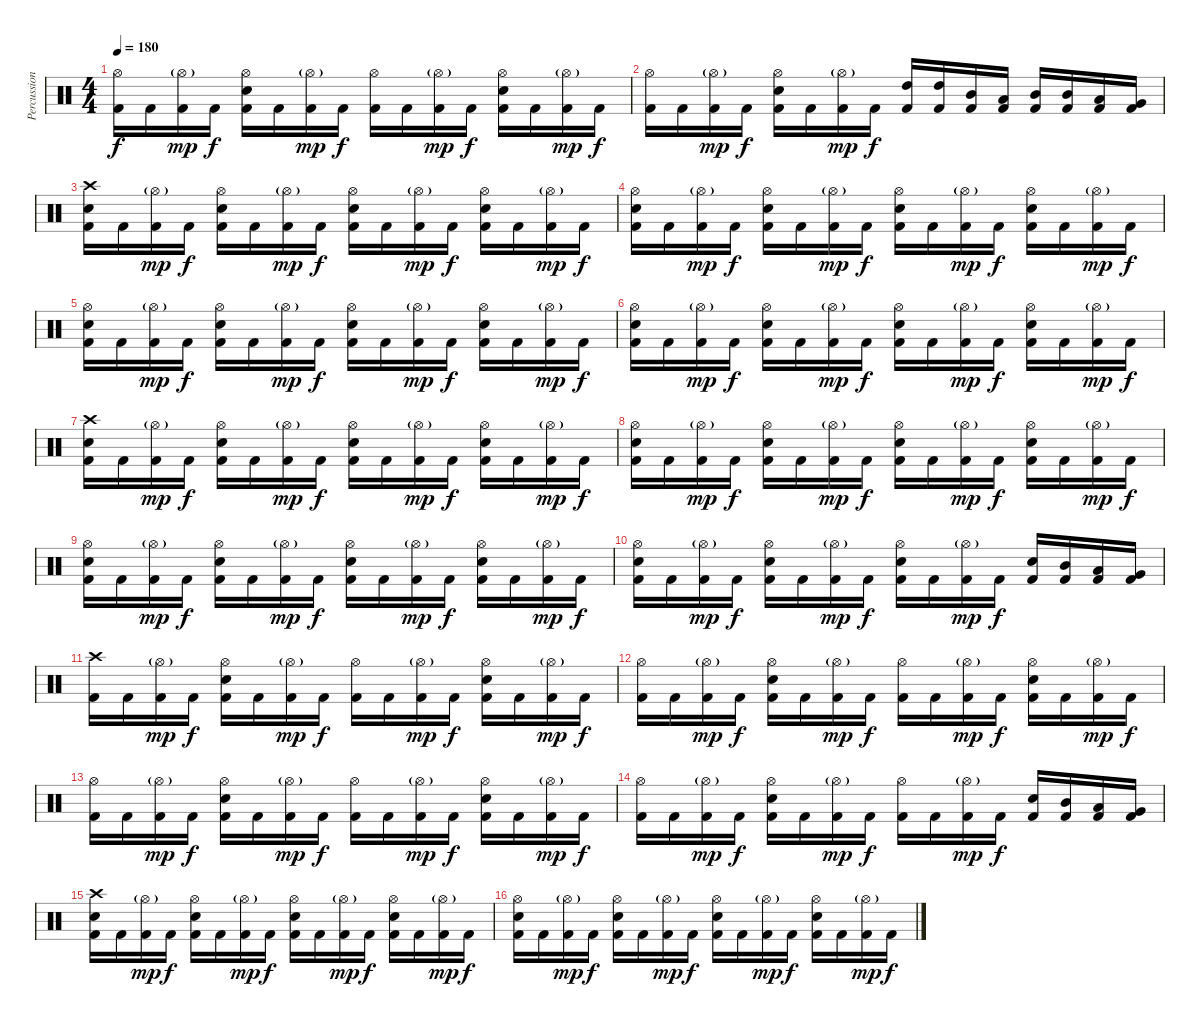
\track ("Percussioni" "Percussion") {instrument percussion}
\staff {score}
\articulation defaults
\ts (4 4)
\tempo 180
\clef neutral
\ks c
("Hi-Hat (open)" "Kick (hit) 2").16{dy f} "Kick (hit) 2".16 ("Hi-Hat (open)"{g} "Kick (hit) 2").16{dy mp} "Kick (hit) 2".16{dy f} ("Hi-Hat (open)" "Electric Snare (hit)" "Kick (hit) 2").16 "Kick (hit) 2".16 ("Hi-Hat (open)"{g} "Kick (hit) 2").16{dy mp} "Kick (hit) 2".16{dy f} ("Hi-Hat (open)" "Kick (hit) 2").16 "Kick (hit) 2".16 ("Hi-Hat (open)"{g} "Kick (hit) 2").16{dy mp} "Kick (hit) 2".16{dy f} ("Hi-Hat (open)" "Electric Snare (hit)" "Kick (hit) 2").16 "Kick (hit) 2".16 ("Hi-Hat (open)"{g} "Kick (hit) 2").16{dy mp} "Kick (hit) 2".16{dy f} |
("Hi-Hat (open)" "Kick (hit) 2").16 "Kick (hit) 2".16 ("Hi-Hat (open)"{g} "Kick (hit) 2").16{dy mp} "Kick (hit) 2".16{dy f} ("Hi-Hat (open)" "Electric Snare (hit)" "Kick (hit) 2").16 "Kick (hit) 2".16 ("Hi-Hat (open)"{g} "Kick (hit) 2").16{dy mp} "Kick (hit) 2".16{dy f} ("High Tom (hit)" "Kick (hit) 2").16 ("High Tom (hit)" "Kick (hit) 2").16 ("Mid Tom (hit)" "Kick (hit) 2").16 ("Low Tom (hit)" "Kick (hit) 2").16 ("Mid Tom (hit)" "Kick (hit) 2").16 ("Mid Tom (hit)" "Kick (hit) 2").16 ("Low Tom (hit)" "Kick (hit) 2").16 ("Very Low Tom (hit)" "Kick (hit) 2").16 |
("Crash high (hit)" "Electric Snare (hit)" "Kick (hit) 2").16 "Kick (hit) 2".16 ("Hi-Hat (open)"{g} "Kick (hit) 2").16{dy mp} "Kick (hit) 2".16{dy f} ("Hi-Hat (open)" "Electric Snare (hit)" "Kick (hit) 2").16 "Kick (hit) 2".16 ("Hi-Hat (open)"{g} "Kick (hit) 2").16{dy mp} "Kick (hit) 2".16{dy f} ("Hi-Hat (open)" "Electric Snare (hit)" "Kick (hit) 2").16 "Kick (hit) 2".16 ("Hi-Hat (open)"{g} "Kick (hit) 2").16{dy mp} "Kick (hit) 2".16{dy f} ("Hi-Hat (open)" "Electric Snare (hit)" "Kick (hit) 2").16 "Kick (hit) 2".16 ("Hi-Hat (open)"{g} "Kick (hit) 2").16{dy mp} "Kick (hit) 2".16{dy f} |
("Hi-Hat (open)" "Electric Snare (hit)" "Kick (hit) 2").16 "Kick (hit) 2".16 ("Hi-Hat (open)"{g} "Kick (hit) 2").16{dy mp} "Kick (hit) 2".16{dy f} ("Hi-Hat (open)" "Electric Snare (hit)" "Kick (hit) 2").16 "Kick (hit) 2".16 ("Hi-Hat (open)"{g} "Kick (hit) 2").16{dy mp} "Kick (hit) 2".16{dy f} ("Hi-Hat (open)" "Electric Snare (hit)" "Kick (hit) 2").16 "Kick (hit) 2".16 ("Hi-Hat (open)"{g} "Kick (hit) 2").16{dy mp} "Kick (hit) 2".16{dy f} ("Hi-Hat (open)" "Electric Snare (hit)" "Kick (hit) 2").16 "Kick (hit) 2".16 ("Hi-Hat (open)"{g} "Kick (hit) 2").16{dy mp} "Kick (hit) 2".16{dy f} |
("Hi-Hat (open)" "Electric Snare (hit)" "Kick (hit) 2").16 "Kick (hit) 2".16 ("Hi-Hat (open)"{g} "Kick (hit) 2").16{dy mp} "Kick (hit) 2".16{dy f} ("Hi-Hat (open)" "Electric Snare (hit)" "Kick (hit) 2").16 "Kick (hit) 2".16 ("Hi-Hat (open)"{g} "Kick (hit) 2").16{dy mp} "Kick (hit) 2".16{dy f} ("Hi-Hat (open)" "Electric Snare (hit)" "Kick (hit) 2").16 "Kick (hit) 2".16 ("Hi-Hat (open)"{g} "Kick (hit) 2").16{dy mp} "Kick (hit) 2".16{dy f} ("Hi-Hat (open)" "Electric Snare (hit)" "Kick (hit) 2").16 "Kick (hit) 2".16 ("Hi-Hat (open)"{g} "Kick (hit) 2").16{dy mp} "Kick (hit) 2".16{dy f} |
("Hi-Hat (open)" "Electric Snare (hit)" "Kick (hit) 2").16 "Kick (hit) 2".16 ("Hi-Hat (open)"{g} "Kick (hit) 2").16{dy mp} "Kick (hit) 2".16{dy f} ("Hi-Hat (open)" "Electric Snare (hit)" "Kick (hit) 2").16 "Kick (hit) 2".16 ("Hi-Hat (open)"{g} "Kick (hit) 2").16{dy mp} "Kick (hit) 2".16{dy f} ("Hi-Hat (open)" "Electric Snare (hit)" "Kick (hit) 2").16 "Kick (hit) 2".16 ("Hi-Hat (open)"{g} "Kick (hit) 2").16{dy mp} "Kick (hit) 2".16{dy f} ("Hi-Hat (open)" "Electric Snare (hit)" "Kick (hit) 2").16 "Kick (hit) 2".16 ("Hi-Hat (open)"{g} "Kick (hit) 2").16{dy mp} "Kick (hit) 2".16{dy f} |
("Crash high (hit)" "Electric Snare (hit)" "Kick (hit) 2").16 "Kick (hit) 2".16 ("Hi-Hat (open)"{g} "Kick (hit) 2").16{dy mp} "Kick (hit) 2".16{dy f} ("Hi-Hat (open)" "Electric Snare (hit)" "Kick (hit) 2").16 "Kick (hit) 2".16 ("Hi-Hat (open)"{g} "Kick (hit) 2").16{dy mp} "Kick (hit) 2".16{dy f} ("Hi-Hat (open)" "Electric Snare (hit)" "Kick (hit) 2").16 "Kick (hit) 2".16 ("Hi-Hat (open)"{g} "Kick (hit) 2").16{dy mp} "Kick (hit) 2".16{dy f} ("Hi-Hat (open)" "Electric Snare (hit)" "Kick (hit) 2").16 "Kick (hit) 2".16 ("Hi-Hat (open)"{g} "Kick (hit) 2").16{dy mp} "Kick (hit) 2".16{dy f} |
("Hi-Hat (open)" "Electric Snare (hit)" "Kick (hit) 2").16 "Kick (hit) 2".16 ("Hi-Hat (open)"{g} "Kick (hit) 2").16{dy mp} "Kick (hit) 2".16{dy f} ("Hi-Hat (open)" "Electric Snare (hit)" "Kick (hit) 2").16 "Kick (hit) 2".16 ("Hi-Hat (open)"{g} "Kick (hit) 2").16{dy mp} "Kick (hit) 2".16{dy f} ("Hi-Hat (open)" "Electric Snare (hit)" "Kick (hit) 2").16 "Kick (hit) 2".16 ("Hi-Hat (open)"{g} "Kick (hit) 2").16{dy mp} "Kick (hit) 2".16{dy f} ("Hi-Hat (open)" "Electric Snare (hit)" "Kick (hit) 2").16 "Kick (hit) 2".16 ("Hi-Hat (open)"{g} "Kick (hit) 2").16{dy mp} "Kick (hit) 2".16{dy f} |
("Hi-Hat (open)" "Electric Snare (hit)" "Kick (hit) 2").16 "Kick (hit) 2".16 ("Hi-Hat (open)"{g} "Kick (hit) 2").16{dy mp} "Kick (hit) 2".16{dy f} ("Hi-Hat (open)" "Electric Snare (hit)" "Kick (hit) 2").16 "Kick (hit) 2".16 ("Hi-Hat (open)"{g} "Kick (hit) 2").16{dy mp} "Kick (hit) 2".16{dy f} ("Hi-Hat (open)" "Electric Snare (hit)" "Kick (hit) 2").16 "Kick (hit) 2".16 ("Hi-Hat (open)"{g} "Kick (hit) 2").16{dy mp} "Kick (hit) 2".16{dy f} ("Hi-Hat (open)" "Electric Snare (hit)" "Kick (hit) 2").16 "Kick (hit) 2".16 ("Hi-Hat (open)"{g} "Kick (hit) 2").16{dy mp} "Kick (hit) 2".16{dy f} |
("Hi-Hat (open)" "Electric Snare (hit)" "Kick (hit) 2").16 "Kick (hit) 2".16 ("Hi-Hat (open)"{g} "Kick (hit) 2").16{dy mp} "Kick (hit) 2".16{dy f} ("Hi-Hat (open)" "Electric Snare (hit)" "Kick (hit) 2").16 "Kick (hit) 2".16 ("Hi-Hat (open)"{g} "Kick (hit) 2").16{dy mp} "Kick (hit) 2".16{dy f} ("Hi-Hat (open)" "Electric Snare (hit)" "Kick (hit) 2").16 "Kick (hit) 2".16 ("Hi-Hat (open)"{g} "Kick (hit) 2").16{dy mp} "Kick (hit) 2".16{dy f} ("Electric Snare (hit)" "Kick (hit) 2").16 ("Mid Tom (hit)" "Kick (hit) 2").16 ("Low Tom (hit)" "Kick (hit) 2").16 ("Very Low Tom (hit)" "Kick (hit) 2").16 |
("Crash high (hit)" "Kick (hit) 2").16 "Kick (hit) 2".16 ("Hi-Hat (open)"{g} "Kick (hit) 2").16{dy mp} "Kick (hit) 2".16{dy f} ("Hi-Hat (open)" "Electric Snare (hit)" "Kick (hit) 2").16 "Kick (hit) 2".16 ("Hi-Hat (open)"{g} "Kick (hit) 2").16{dy mp} "Kick (hit) 2".16{dy f} ("Hi-Hat (open)" "Kick (hit) 2").16 "Kick (hit) 2".16 ("Hi-Hat (open)"{g} "Kick (hit) 2").16{dy mp} "Kick (hit) 2".16{dy f} ("Hi-Hat (open)" "Electric Snare (hit)" "Kick (hit) 2").16 "Kick (hit) 2".16 ("Hi-Hat (open)"{g} "Kick (hit) 2").16{dy mp} "Kick (hit) 2".16{dy f} |
("Hi-Hat (open)" "Kick (hit) 2").16 "Kick (hit) 2".16 ("Hi-Hat (open)"{g} "Kick (hit) 2").16{dy mp} "Kick (hit) 2".16{dy f} ("Hi-Hat (open)" "Electric Snare (hit)" "Kick (hit) 2").16 "Kick (hit) 2".16 ("Hi-Hat (open)"{g} "Kick (hit) 2").16{dy mp} "Kick (hit) 2".16{dy f} ("Hi-Hat (open)" "Kick (hit) 2").16 "Kick (hit) 2".16 ("Hi-Hat (open)"{g} "Kick (hit) 2").16{dy mp} "Kick (hit) 2".16{dy f} ("Hi-Hat (open)" "Electric Snare (hit)" "Kick (hit) 2").16 "Kick (hit) 2".16 ("Hi-Hat (open)"{g} "Kick (hit) 2").16{dy mp} "Kick (hit) 2".16{dy f} |
("Hi-Hat (open)" "Kick (hit) 2").16 "Kick (hit) 2".16 ("Hi-Hat (open)"{g} "Kick (hit) 2").16{dy mp} "Kick (hit) 2".16{dy f} ("Hi-Hat (open)" "Electric Snare (hit)" "Kick (hit) 2").16 "Kick (hit) 2".16 ("Hi-Hat (open)"{g} "Kick (hit) 2").16{dy mp} "Kick (hit) 2".16{dy f} ("Hi-Hat (open)" "Kick (hit) 2").16 "Kick (hit) 2".16 ("Hi-Hat (open)"{g} "Kick (hit) 2").16{dy mp} "Kick (hit) 2".16{dy f} ("Hi-Hat (open)" "Electric Snare (hit)" "Kick (hit) 2").16 "Kick (hit) 2".16 ("Hi-Hat (open)"{g} "Kick (hit) 2").16{dy mp} "Kick (hit) 2".16{dy f} |
("Hi-Hat (open)" "Kick (hit) 2").16 "Kick (hit) 2".16 ("Hi-Hat (open)"{g} "Kick (hit) 2").16{dy mp} "Kick (hit) 2".16{dy f} ("Hi-Hat (open)" "Electric Snare (hit)" "Kick (hit) 2").16 "Kick (hit) 2".16 ("Hi-Hat (open)"{g} "Kick (hit) 2").16{dy mp} "Kick (hit) 2".16{dy f} ("Hi-Hat (open)" "Kick (hit) 2").16 "Kick (hit) 2".16 ("Hi-Hat (open)"{g} "Kick (hit) 2").16{dy mp} "Kick (hit) 2".16{dy f} ("Electric Snare (hit)" "Kick (hit) 2").16 ("Mid Tom (hit)" "Kick (hit) 2").16 ("Low Tom (hit)" "Kick (hit) 2").16 ("Very Low Tom (hit)" "Kick (hit) 2").16 |
("Crash high (hit)" "Electric Snare (hit)" "Kick (hit) 2").16 "Kick (hit) 2".16 ("Hi-Hat (open)"{g} "Kick (hit) 2").16{dy mp} "Kick (hit) 2".16{dy f} ("Hi-Hat (open)" "Electric Snare (hit)" "Kick (hit) 2").16 "Kick (hit) 2".16 ("Hi-Hat (open)"{g} "Kick (hit) 2").16{dy mp} "Kick (hit) 2".16{dy f} ("Hi-Hat (open)" "Electric Snare (hit)" "Kick (hit) 2").16 "Kick (hit) 2".16 ("Hi-Hat (open)"{g} "Kick (hit) 2").16{dy mp} "Kick (hit) 2".16{dy f} ("Hi-Hat (open)" "Electric Snare (hit)" "Kick (hit) 2").16 "Kick (hit) 2".16 ("Hi-Hat (open)"{g} "Kick (hit) 2").16{dy mp} "Kick (hit) 2".16{dy f} |
("Hi-Hat (open)" "Electric Snare (hit)" "Kick (hit) 2").16 "Kick (hit) 2".16 ("Hi-Hat (open)"{g} "Kick (hit) 2").16{dy mp} "Kick (hit) 2".16{dy f} ("Hi-Hat (open)" "Electric Snare (hit)" "Kick (hit) 2").16 "Kick (hit) 2".16 ("Hi-Hat (open)"{g} "Kick (hit) 2").16{dy mp} "Kick (hit) 2".16{dy f} ("Hi-Hat (open)" "Electric Snare (hit)" "Kick (hit) 2").16 "Kick (hit) 2".16 ("Hi-Hat (open)"{g} "Kick (hit) 2").16{dy mp} "Kick (hit) 2".16{dy f} ("Hi-Hat (open)" "Electric Snare (hit)" "Kick (hit) 2").16 "Kick (hit) 2".16 ("Hi-Hat (open)"{g} "Kick (hit) 2").16{dy mp} "Kick (hit) 2".16{dy f}
